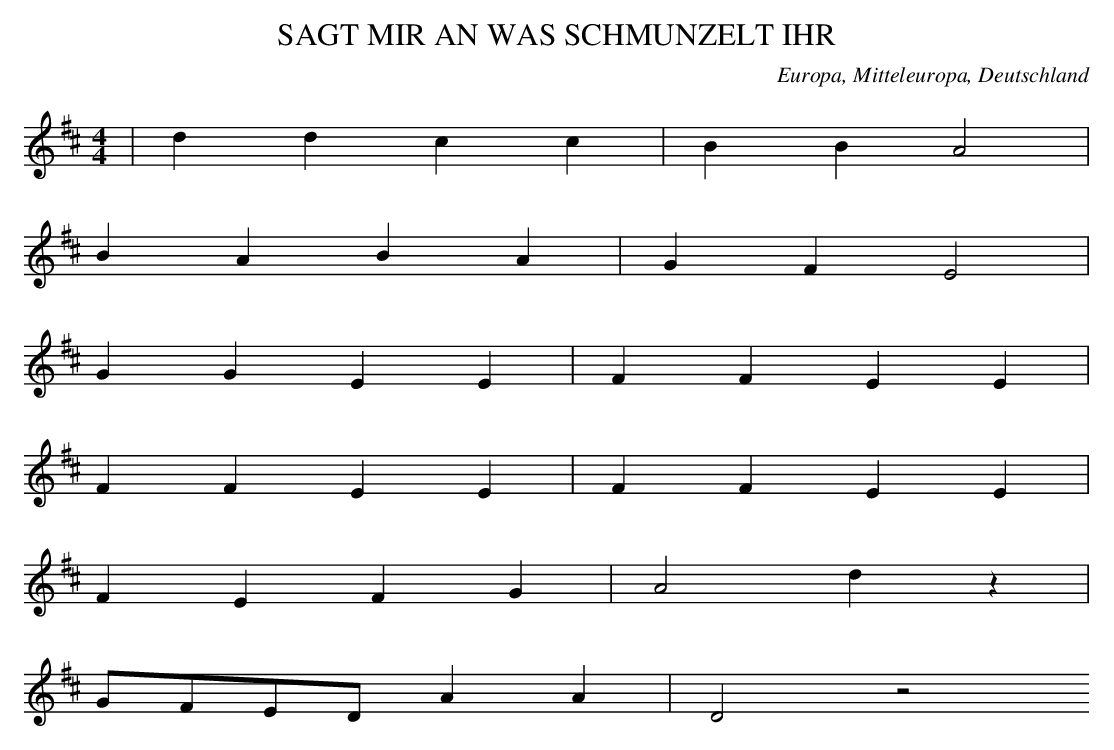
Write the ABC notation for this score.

X:1
T: SAGT MIR AN WAS SCHMUNZELT IHR
O: Europa, Mitteleuropa, Deutschland
M: 4/4
L: 1/8
K: D
 | d2d2c2c2 | B2B2A4 |
B2A2B2A2 | G2F2E4 |
G2G2E2E2 | F2F2E2E2 |
F2F2E2E2 | F2F2E2E2 |
F2E2F2G2 | A4d2z2 |
GFEDA2A2 | D4z4
